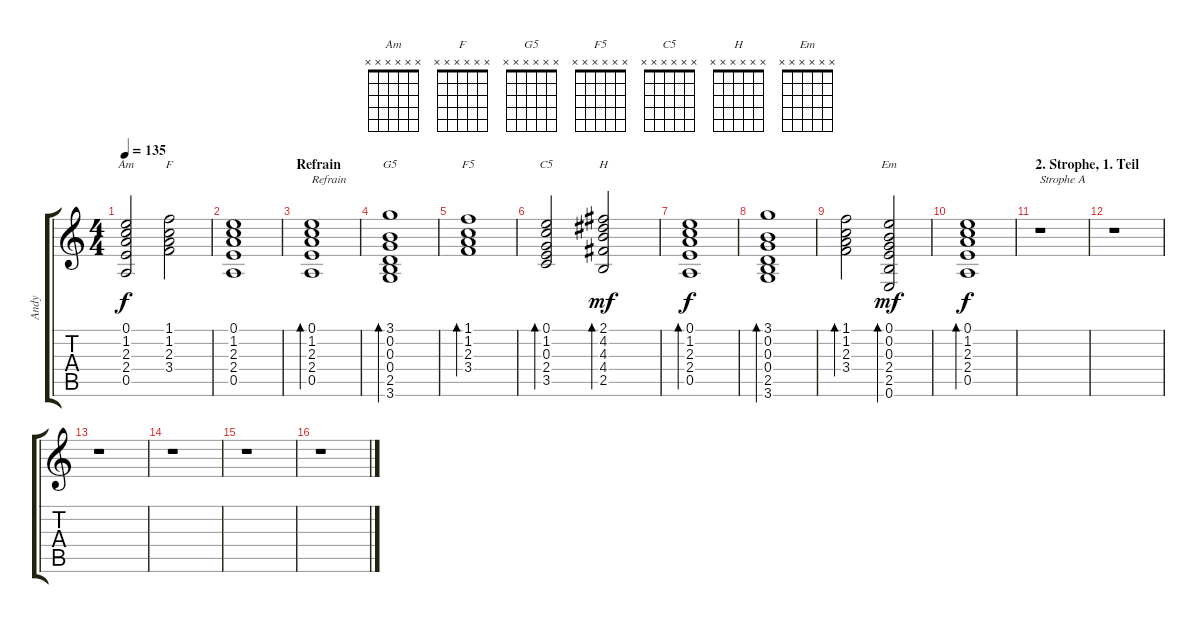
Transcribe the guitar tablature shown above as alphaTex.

\track ("Andy" "Andy") {instrument distortionguitar}
\staff {score tabs}
\tuning (E4 B3 G3 D3 A2 E2) {hide}
\chord ("Am" x x x x x x)
\chord ("F" x x x x x x)
\chord ("G5" x x x x x x)
\chord ("F5" x x x x x x)
\chord ("C5" x x x x x x)
\chord ("H" x x x x x x)
\chord ("Em" x x x x x x)
\ts (4 4)
\tempo 135
\clef g2
\ks c
(0.1 1.2 2.3 2.4 0.5).2{ch "Am" dy f} (1.1 1.2 2.3 3.4).2{ch "F"} |
(0.1 1.2 2.3 2.4 0.5).1 |
\section ("" "Refrain")
(0.1 1.2 2.3 2.4 0.5).1{bd 240 txt "Refrain" volume 14} |
(3.1 0.2 0.3 0.4 2.5 3.6).1{bd 240 ch "G5"} |
(1.1 1.2 2.3 3.4).1{bd 240 ch "F5"} |
(0.1 1.2 0.3 2.4 3.5).2{bd 240 ch "C5"} (2.1 4.2 4.3 4.4 2.5).2{bd 240 ch "H" dy mf} |
(0.1 1.2 2.3 2.4 0.5).1{bd 240 dy f} |
(3.1 0.2 0.3 0.4 2.5 3.6).1{bd 240} |
(1.1 1.2 2.3 3.4).2{bd 240} (0.1 0.2 0.3 2.4 2.5 0.6).2{bd 240 ch "Em" dy mf} |
(0.1 1.2 2.3 2.4 0.5).1{bd 240 dy f} |
\section ("" "2. Strophe, 1. Teil")
r.1{txt "Strophe A"} |
r.1 |
r.1 |
r.1 |
r.1 |
r.1
